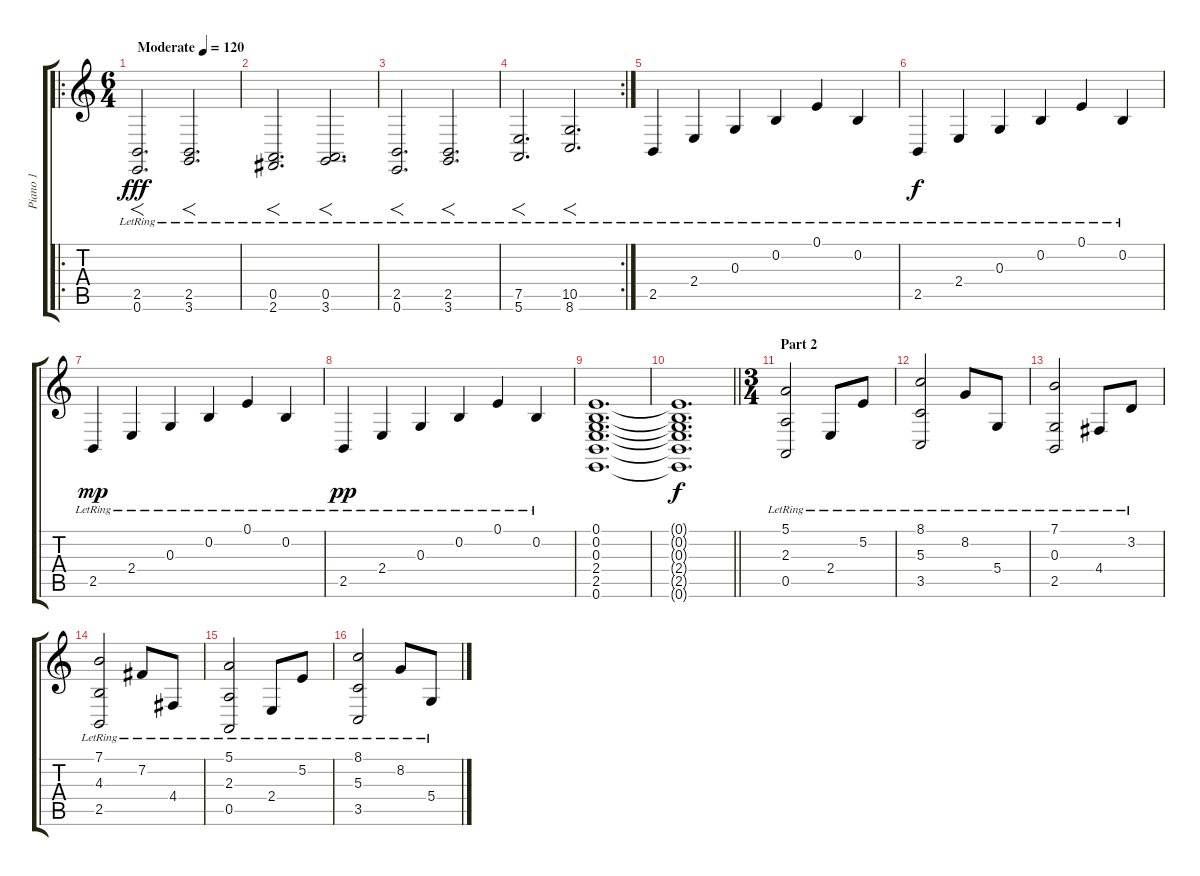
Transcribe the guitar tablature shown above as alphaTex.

\track ("Piano 1" "Piano 1") {instrument acousticgrandpiano}
\staff {score tabs}
\tuning (E4 B3 G3 D3 A2 E2) {hide}
\ro
\ts (6 4)
\tempo (120 "Moderate")
\clef g2
\ks c
(2.5{lr} 0.6{lr}).2{f d dy fff instrument acousticgrandpiano} (2.5{lr} 3.6{lr}).2{f d} |
(0.5{lr} 2.6{lr}).2{f d} (0.5{lr} 3.6{lr}).2{f d} |
(2.5{lr} 0.6{lr}).2{f d} (2.5{lr} 3.6{lr}).2{f d} |
\rc 2
(7.5{lr} 5.6{lr}).2{f d} (10.5{lr} 8.6{lr}).2{f d} |
2.5{lr}.4 2.4{lr}.4 0.3{lr}.4 0.2{lr}.4 0.1{lr}.4 0.2{lr}.4 |
2.5{lr}.4{dy f} 2.4{lr}.4 0.3{lr}.4 0.2{lr}.4 0.1{lr}.4 0.2{lr}.4 |
2.5{lr}.4{dy mp} 2.4{lr}.4 0.3{lr}.4 0.2{lr}.4 0.1{lr}.4 0.2{lr}.4 |
2.5{lr}.4{dy pp} 2.4{lr}.4 0.3{lr}.4 0.2{lr}.4 0.1{lr}.4 0.2{lr}.4 |
(0.1 0.2 0.3 2.4 2.5 0.6).1{d} |
\barLineRight lightlight
(0.1{t} 0.2{t} 0.3{t} 2.4{t} 2.5{t} 0.6{t}).1{d dy f} |
\ts (3 4)
\section ("" "Part 2")
(5.1{lr} 2.3{lr} 0.5{lr}).2 2.4{lr}.8 5.2{lr}.8 |
(8.1{lr} 5.3{lr} 3.5{lr}).2 8.2{lr}.8 5.4{lr}.8 |
(7.1{lr} 0.3{lr} 2.5{lr}).2 4.4{lr}.8 3.2{lr}.8 |
(7.1{lr} 4.3{lr} 2.5{lr}).2 7.2{lr}.8 4.4{lr}.8 |
(5.1{lr} 2.3{lr} 0.5{lr}).2 2.4{lr}.8 5.2{lr}.8 |
(8.1{lr} 5.3{lr} 3.5{lr}).2 8.2{lr}.8 5.4{lr}.8
